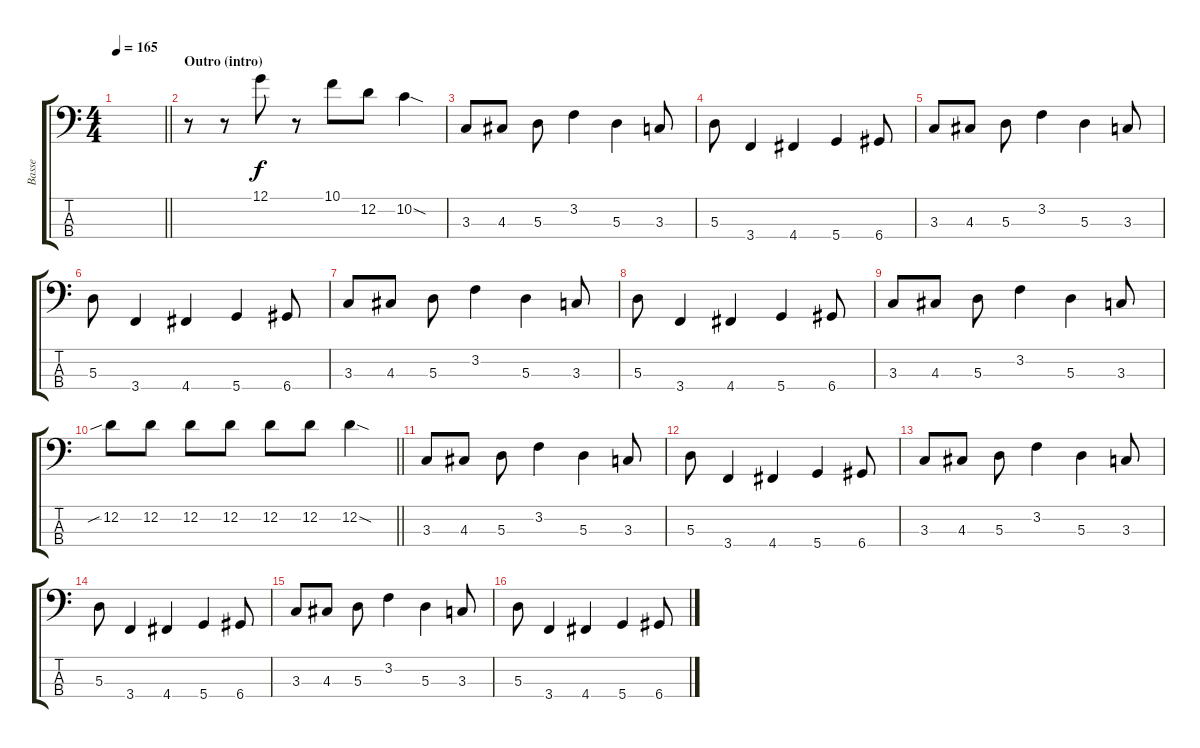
\track ("Basse" "Basse") {instrument electricbassfinger}
\staff {score tabs}
\tuning (G2 D2 A1 D1) {hide}
\ts (4 4)
\tempo 165
\clef f4
\barLineRight lightlight
\ks c
|
\section ("" "Outro (intro)")
r.8 r.8 12.1.8 r.8 10.1.8 12.2.8 10.2{sod}.4 |
3.3.8 4.3.8 5.3.8 3.2.4 5.3.4 3.3.8 |
5.3.8 3.4.4 4.4.4 5.4.4 6.4.8 |
3.3.8 4.3.8 5.3.8 3.2.4 5.3.4 3.3.8 |
5.3.8 3.4.4 4.4.4 5.4.4 6.4.8 |
3.3.8 4.3.8 5.3.8 3.2.4 5.3.4 3.3.8 |
5.3.8 3.4.4 4.4.4 5.4.4 6.4.8 |
3.3.8 4.3.8 5.3.8 3.2.4 5.3.4 3.3.8 |
\barLineRight lightlight
12.2{sib}.8 12.2.8 12.2.8 12.2.8 12.2.8 12.2.8 12.2{sod}.4 |
3.3.8 4.3.8 5.3.8 3.2.4 5.3.4 3.3.8 |
5.3.8 3.4.4 4.4.4 5.4.4 6.4.8 |
3.3.8 4.3.8 5.3.8 3.2.4 5.3.4 3.3.8 |
5.3.8 3.4.4 4.4.4 5.4.4 6.4.8 |
3.3.8 4.3.8 5.3.8 3.2.4 5.3.4 3.3.8 |
5.3.8 3.4.4 4.4.4 5.4.4 6.4.8
